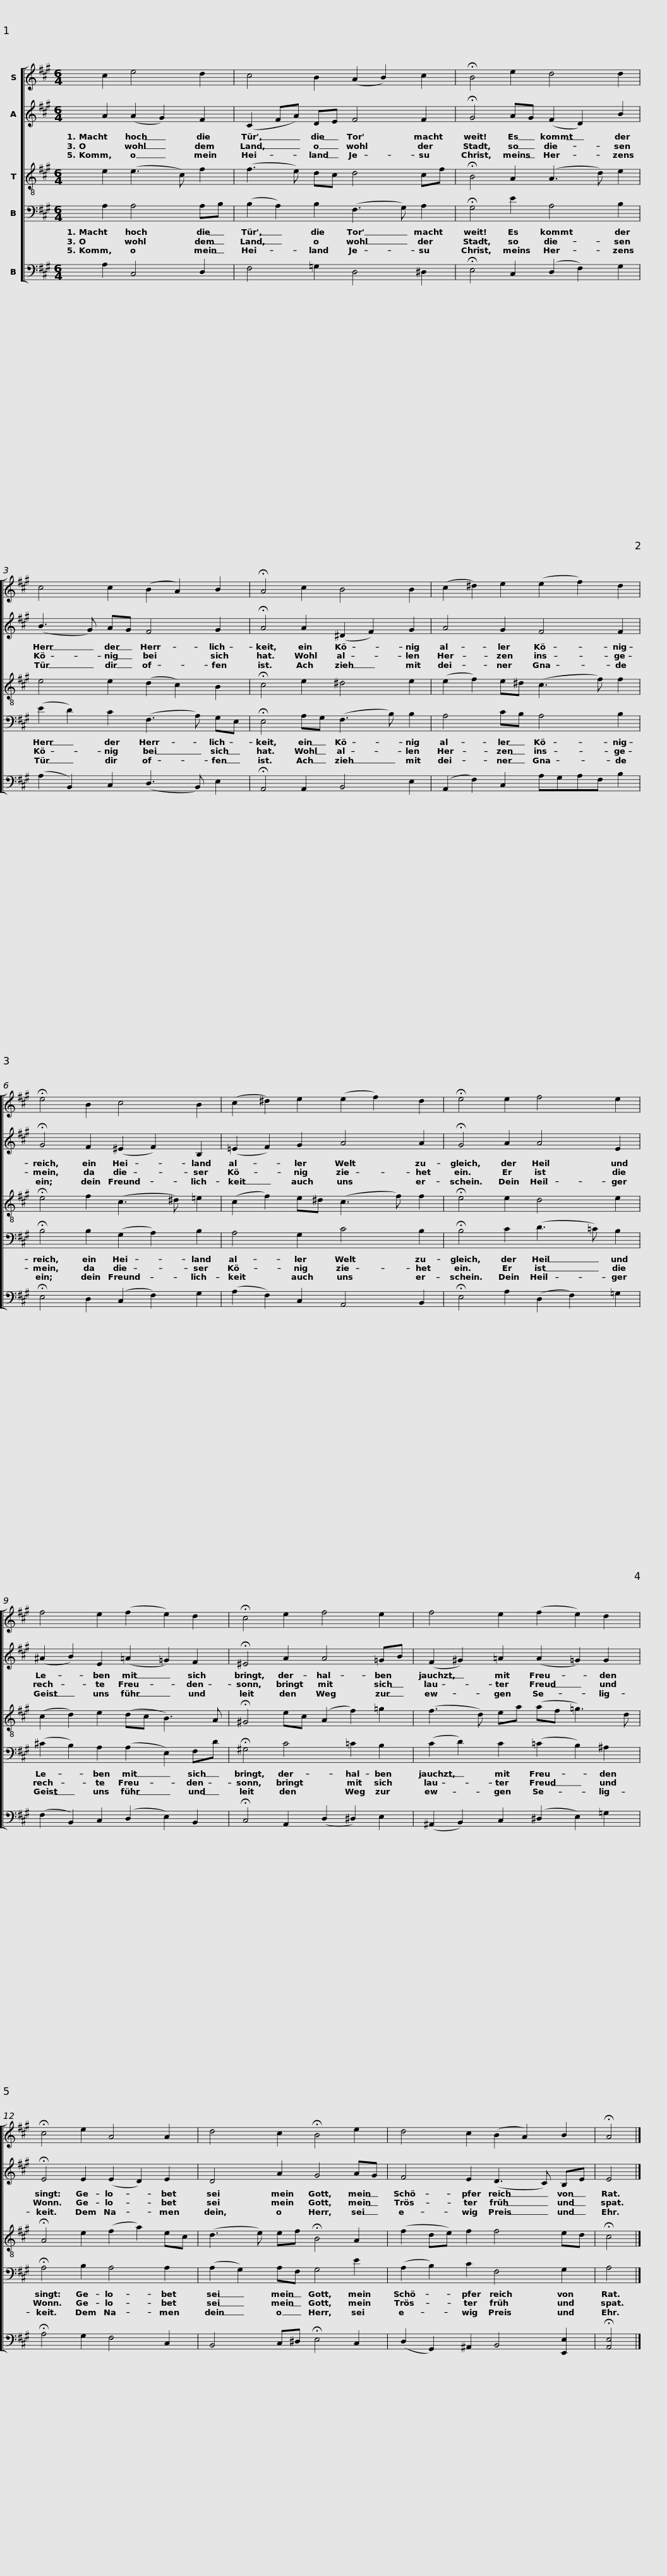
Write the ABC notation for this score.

X:1
%%score [ 1 2 3 4 5 ]
L:1/8
M:6/4
I:linebreak $
K:A
V:1 treble
V:2 treble
V:3 treble-8
V:4 bass
V:5 bass
V:1
 c2 e4 d2 | c4 B2 (A2 B2) c2 | !fermata!B4 e2 d4 d2 |$ c4 c2 (B2 A2) B2 | !fermata!A4 c2 B4 B2 | %5
 (c2 ^d2) e2 (e2 f2) d2 |$ !fermata!e4 B2 c4 B2 | (c2 ^d2) e2 (e2 f2) d2 | !fermata!e4 e2 f4 e2 |$ f4 e2 (f2 e2) d2 | %10
 !fermata!c4 e2 f4 e2 | f4 e2 (f2 e2) d2 |$ !fermata!c4 e2 A4 A2 | d4 c2 !fermata!B4 e2 | d4 c2 (B2 A2) B2 | %15
 !fermata!A4 |] %16
V:2
 A2 (A2 G2) F2 | (C2 FA) DE F4 F2 | !fermata!G4 AG (F2 D2) B2 |$ (B3 G) AG F4 G2 | !fermata!A4 A2 (^D2 F2) G2 | %5
 A4 G2 F4 F2 |$ !fermata!G4 F2 (^E2 F2) B,2 | (!courtesy!=E2 F2) G2 A4 A2 | !fermata!G4 A2 A4 E2 |$ (^A2 B2) E2 (=A2 =G2) F2 | %10
 !fermata!^E4 A2 A4 =GB | (F2 !courtesy!^G2) !courtesy!=A2 (A2 =G2) G2 |$ !fermata!E4 E2 (E2 D2) E2 | D4 A2 G4 AG | F4 E2 (D3 C) B,E | %15
 E4 |] %16
V:3
 e2 (e3 c) f2 | (f3 e) dc d4 cf | !fermata!B4 A2 (A3 d) e2 |$ e4 e2 (d2 c2) B2 | !fermata!c4 e2 ^d4 e2 | %5
 (e2 f2) e^d (c3 f) f2 |$ !fermata!e4 f2 (c3 ^d) !courtesy!=e2 | (c2 f2) e^d (c3 f) f2 | !fermata!e4 e2 d4 e2 |$ (c2 d2) e2 (dc B3) A | %10
 !fermata!!courtesy!^G4 ec (A2 f2) =g2 | (f3 d) ea (af =g3) d |$ !fermata!A4 e2 (f2 a2) ec | (d3 e) ef !fermata!B4 A2 | (f2 de) f2 f4 ed | %15
 !fermata!c4 |] %16
V:4
 A,2 A,4 A,B, | (B,2 A,2) B,2 (F,3 G,) A,2 | !fermata!G,4 E2 A,4 B,2 |$ (E2 D2) C2 (F,3 A,) G,E, | !fermata!E,4 A,G, (F,3 B,) B,2 | %5
 A,4 CB, A,4 B,2 |$ !fermata!B,4 B,2 (G,2 A,2) B,2 | A,4 G,2 C4 B,2 | !fermata!B,4 C2 (D3 =C) B,2 |$ (!courtesy!^C2 B,2) A,2 (A,2 E,2) F,D | %10
 !fermata!!courtesy!^G,4 C4 =C2 B,2 | (C2 D2) C2 (=C2 B,2) ^A,2 |$ !fermata!A,4 B,2 A,4 A,2 | (A,2 G,2) A,F, G,4 E2 | (A,2 B,2) C2 F,4 G,2 | %15
 A,4 |] %16
V:5
 A,2 C,4 D,2 | F,4 =G,2 D,4 ^D,2 | !fermata!E,4 C,2 (D,2 F,2) G,2 |$ (A,2 B,,2) C,2 (D,3 B,,) E,2 | !fermata!A,,4 A,,2 B,,4 E,2 | %5
 (A,,2 F,2) C,2 A,G,A,F, B,2 |$ !fermata!E,4 D,2 (C,2 F,2) G,2 | (A,2 F,2) C,2 A,,4 B,,2 | !fermata!E,4 A,2 (D,2 F,2) =G,2 |$ (F,2 B,,2) C,2 (D,2 E,2) B,,2 | %10
 !fermata!C,4 A,,2 (D,2 ^D,2) E,2 | (^A,,2 B,,2) C,2 (^D,2 E,2) =G,2 |$ !fermata!A,4 G,2 F,4 C,2 | B,,4 C,^D, !fermata!E,4 C,2 | (D,2 G,,2) ^A,,2 B,,4 [E,,E,]2 | %15
 !fermata![A,,E,]4 |] %16
